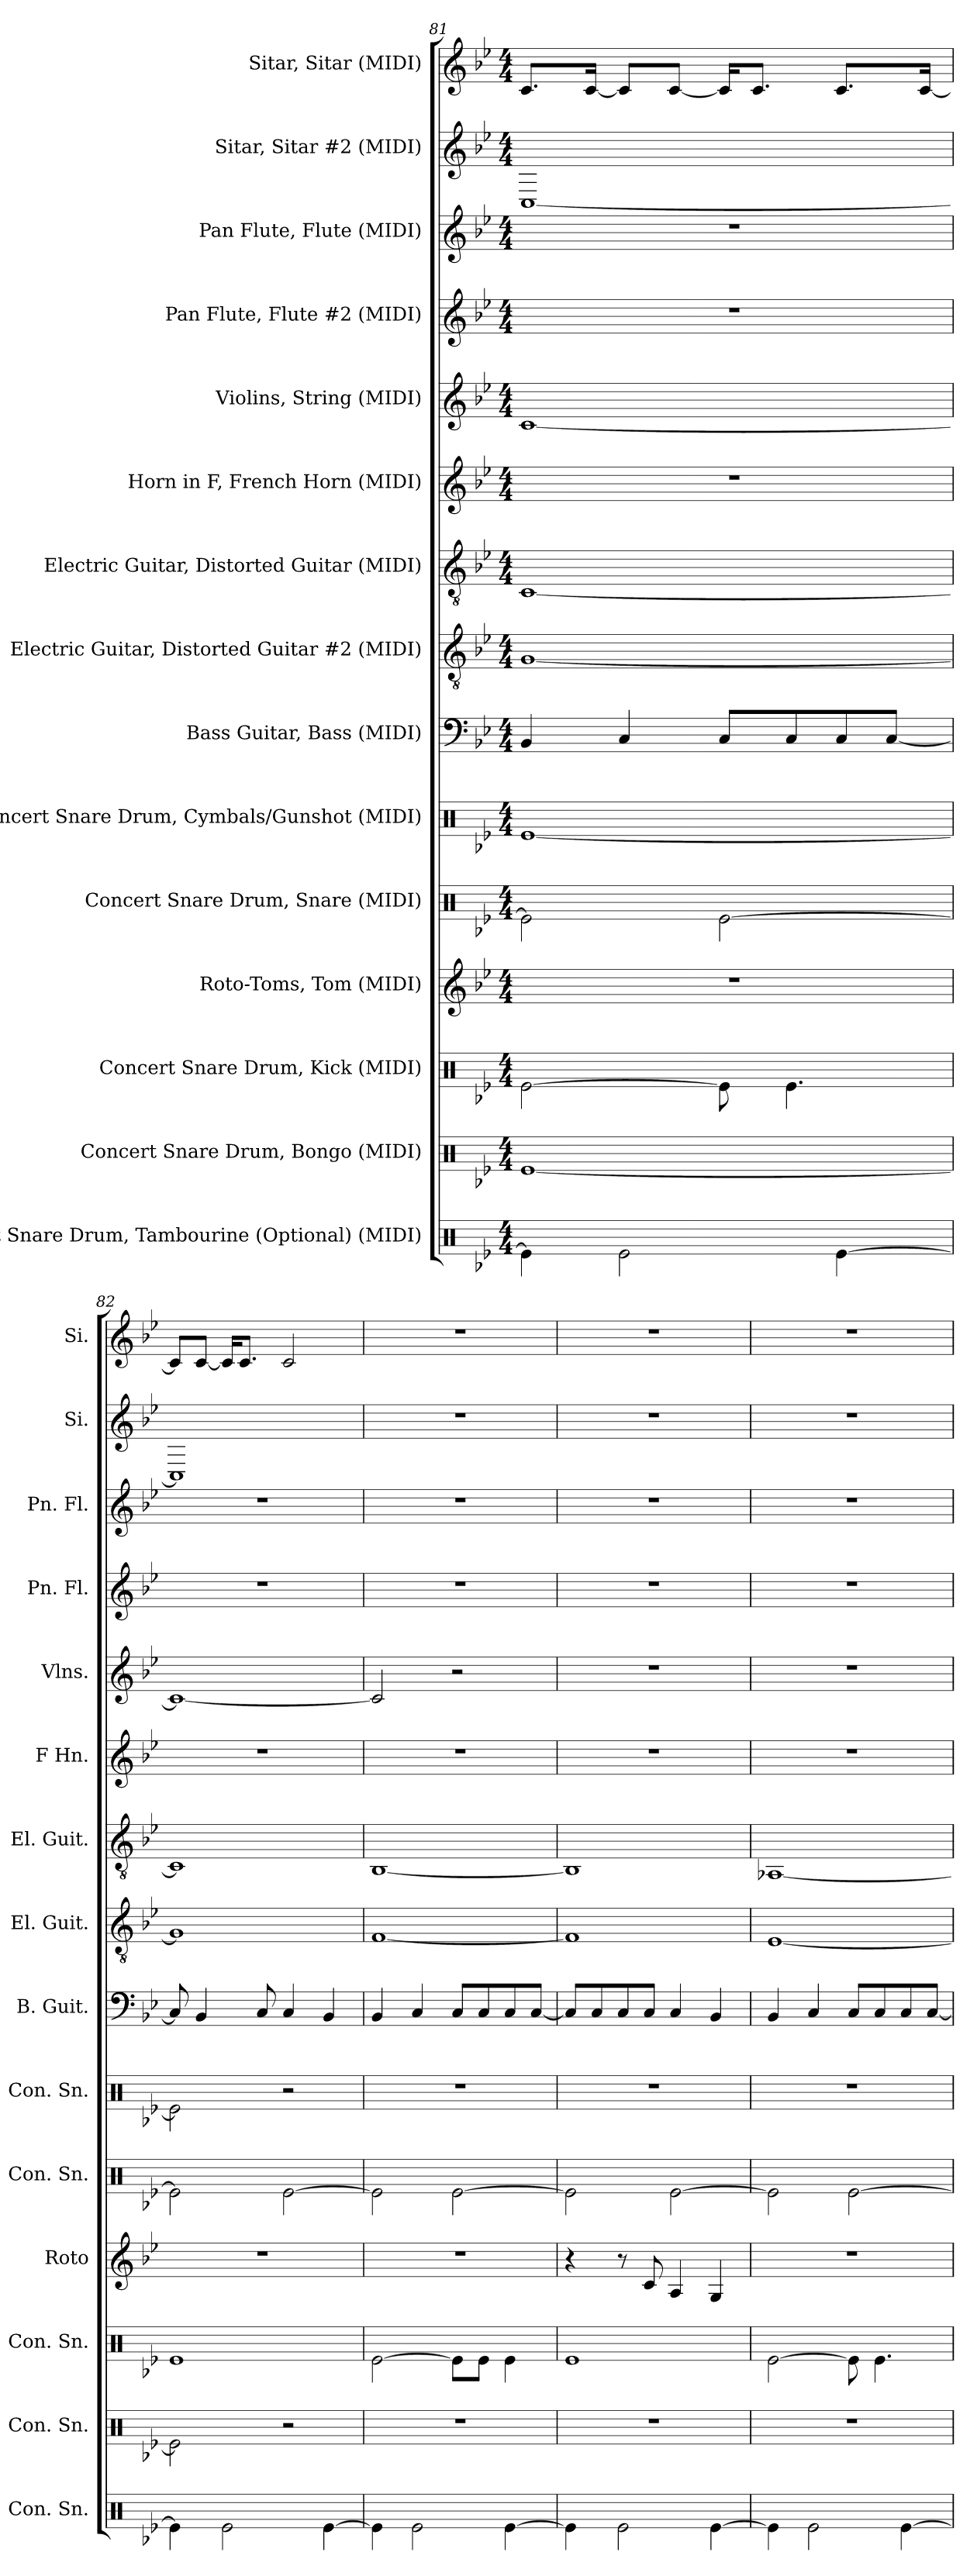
**kern	**kern	**kern	**kern	**kern	**kern	**kern	**kern	**kern	**kern	**kern	**kern	**kern	**kern	**kern
*part15	*part14	*part13	*part12	*part11	*part10	*part9	*part8	*part7	*part6	*part5	*part4	*part3	*part2	*part1
*staff15	*staff14	*staff13	*staff12	*staff11	*staff10	*staff9	*staff8	*staff7	*staff6	*staff5	*staff4	*staff3	*staff2	*staff1
*I"Concert Snare Drum, Tambourine (Optional) (MIDI)	*I"Concert Snare Drum, Bongo (MIDI)	*I"Concert Snare Drum, Kick (MIDI)	*I"Roto-Toms, Tom (MIDI)	*I"Concert Snare Drum, Snare (MIDI)	*I"Concert Snare Drum, Cymbals/Gunshot (MIDI)	*I"Bass Guitar, Bass (MIDI)	*I"Electric Guitar, Distorted Guitar #2 (MIDI)	*I"Electric Guitar, Distorted Guitar (MIDI)	*I"Horn in F, French Horn (MIDI)	*I"Violins, String (MIDI)	*I"Pan Flute, Flute #2 (MIDI)	*I"Pan Flute, Flute (MIDI)	*I"Sitar, Sitar #2 (MIDI)	*I"Sitar, Sitar (MIDI)
*I'Con. Sn.	*I'Con. Sn.	*I'Con. Sn.	*I'Roto	*I'Con. Sn.	*I'Con. Sn.	*I'B. Guit.	*I'El. Guit.	*I'El. Guit.	*I'F Hn.	*I'Vlns.	*I'Pn. Fl.	*I'Pn. Fl.	*I'Si.	*I'Si.
*clefX	*clefX	*clefX	*clefG2	*clefX	*clefX	*clefF4	*clefGv2	*clefGv2	*clefG2	*clefG2	*clefG2	*clefG2	*clefG2	*clefG2
*	*	*	*	*	*	*ITrd7c12	*	*	*ITrd4c7	*	*	*	*	*
*k[b-e-]	*k[b-e-]	*k[b-e-]	*k[b-e-]	*k[b-e-]	*k[b-e-]	*k[b-e-]	*k[b-e-]	*k[b-e-]	*k[b-e-a-]	*k[b-e-]	*k[b-e-]	*k[b-e-]	*k[b-e-]	*k[b-e-]
*M4/4	*M4/4	*M4/4	*M4/4	*M4/4	*M4/4	*M4/4	*M4/4	*M4/4	*M4/4	*M4/4	*M4/4	*M4/4	*M4/4	*M4/4
=81	=81	=81	=81	=81	=81	=81	=81	=81	=81	=81	=81	=81	=81	=81
4Re\]	[1Re	[2Re\	1r	2Re\]	[1Re	4BBB-/	[1G	[1C	1r	[1c	1r	1r	[1C	8.c/L
.	.	.	.	.	.	.	.	.	.	.	.	.	.	[16c/Jk
2Re\	.	.	.	.	.	4CC/	.	.	.	.	.	.	.	8c/L]
.	.	.	.	.	.	.	.	.	.	.	.	.	.	[8c/J
.	.	8Re\]	.	[2Re\	.	8CC/L	.	.	.	.	.	.	.	16c/KL]
.	.	.	.	.	.	.	.	.	.	.	.	.	.	8.c/J
.	.	4.Re\	.	.	.	8CC/	.	.	.	.	.	.	.	.
[4Re\	.	.	.	.	.	8CC/	.	.	.	.	.	.	.	8.c/L
.	.	.	.	.	.	[8CC/J	.	.	.	.	.	.	.	.
.	.	.	.	.	.	.	.	.	.	.	.	.	.	[16c/Jk
=82	=82	=82	=82	=82	=82	=82	=82	=82	=82	=82	=82	=82	=82	=82
4Re\]	2Re\]	1Re	1r	2Re\]	2Re\]	8CC/]	1G]	1C]	1r	1c_	1r	1r	1C]	8c/L]
.	.	.	.	.	.	4BBB-/	.	.	.	.	.	.	.	[8c/J
2Re\	.	.	.	.	.	.	.	.	.	.	.	.	.	16c/KL]
.	.	.	.	.	.	.	.	.	.	.	.	.	.	8.c/J
.	.	.	.	.	.	8CC/	.	.	.	.	.	.	.	.
.	2r	.	.	[2Re\	2r	4CC/	.	.	.	.	.	.	.	2c/
[4Re\	.	.	.	.	.	4BBB-/	.	.	.	.	.	.	.	.
=83	=83	=83	=83	=83	=83	=83	=83	=83	=83	=83	=83	=83	=83	=83
4Re\]	1r	[2Re\	1r	2Re\]	1r	4BBB-/	[1F	[1BB-	1r	2c/]	1r	1r	1r	1r
2Re\	.	.	.	.	.	4CC/	.	.	.	.	.	.	.	.
.	.	8Re\L]	.	[2Re\	.	8CC/L	.	.	.	2r	.	.	.	.
.	.	8Re\J	.	.	.	8CC/	.	.	.	.	.	.	.	.
[4Re\	.	4Re\	.	.	.	8CC/	.	.	.	.	.	.	.	.
.	.	.	.	.	.	[8CC/J	.	.	.	.	.	.	.	.
!!LO:PB:g=z
=84	=84	=84	=84	=84	=84	=84	=84	=84	=84	=84	=84	=84	=84	=84
4Re\]	1r	1Re	4r	2Re\]	1r	8CC/L]	1F]	1BB-]	1r	1r	1r	1r	1r	1r
.	.	.	.	.	.	8CC/	.	.	.	.	.	.	.	.
2Re\	.	.	8r	.	.	8CC/	.	.	.	.	.	.	.	.
.	.	.	8c/	.	.	8CC/J	.	.	.	.	.	.	.	.
.	.	.	4A/	[2Re\	.	4CC/	.	.	.	.	.	.	.	.
[4Re\	.	.	4G/	.	.	4BBB-/	.	.	.	.	.	.	.	.
=85	=85	=85	=85	=85	=85	=85	=85	=85	=85	=85	=85	=85	=85	=85
4Re\]	1r	[2Re\	1r	2Re\]	1r	4BBB-/	[1E-	[1AA-X	1r	1r	1r	1r	1r	1r
2Re\	.	.	.	.	.	4CC/	.	.	.	.	.	.	.	.
.	.	8Re\]	.	[2Re\	.	8CC/L	.	.	.	.	.	.	.	.
.	.	4.Re\	.	.	.	8CC/	.	.	.	.	.	.	.	.
[4Re\	.	.	.	.	.	8CC/	.	.	.	.	.	.	.	.
.	.	.	.	.	.	[8CC/J	.	.	.	.	.	.	.	.
=	=	=	=	=	=	=	=	=	=	=	=	=	=	=
*-	*-	*-	*-	*-	*-	*-	*-	*-	*-	*-	*-	*-	*-	*-
